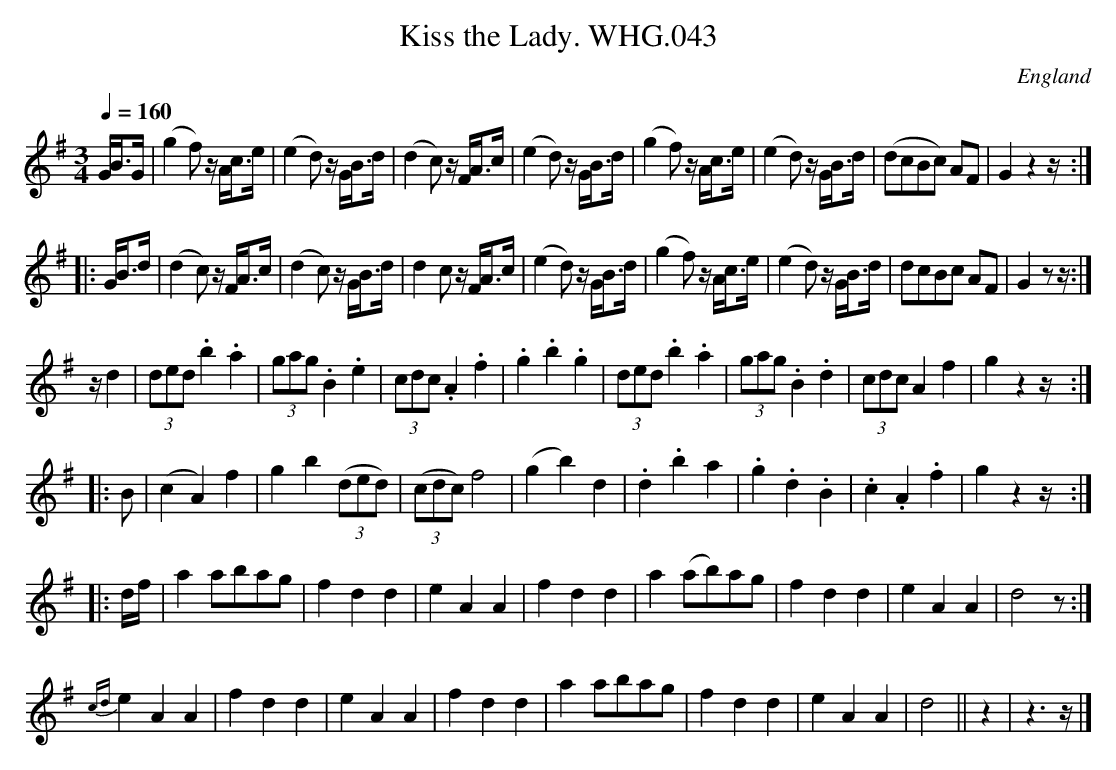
X:1
T:Kiss the Lady. WHG.043
L:1/8
M:3/4
O:England
Q:1/4=160
K:G
G/B>G|(g2f) z/A/c>e|(e2d) z/G/B>d|\
(d2c) z/F/A>c|(e2d) z/G/B>d|\
(g2f) z/A/c>e|(e2d) z/G/B>d|\
(dcBc) AF|G2 z2z/:|
|:G/B>d|(d2c) z/F/A>c|(d2c) z/G/B>d|\
d2c z/F/A>c|(e2d) z/G/B>d|\
(g2f) z/A/c>e|(e2d) z/G/B>d|\
dcBc AF|G2zz/:|
z/d2|(3ded .b2.a2|(3gag .B2.e2|\
(3cdc .A2.f2|.g2.b2 .g2|\
(3ded .b2.a2|(3gag .B2.d2|\
(3cdc A2f2|g2z2z/:|
|:B|(c2A2)f2|g2b2((3ded)|\
((3cdc)f4|(g2b2)d2|\
.d2.b2a2|.g2.d2.B2|\
.c2.A2.f2|g2z2z/:|
|:d/f/|a2abag|f2d2d2|e2A2A2|f2d2d2|\
a2(ab)ag|f2d2d2|e2A2A2|d4z:|
{cd}e2A2A2|f2d2d2|e2A2A2|f2d2d2|\
a2abag|f2d2d2|e2A2A2|d4||z2|z3z/|]
